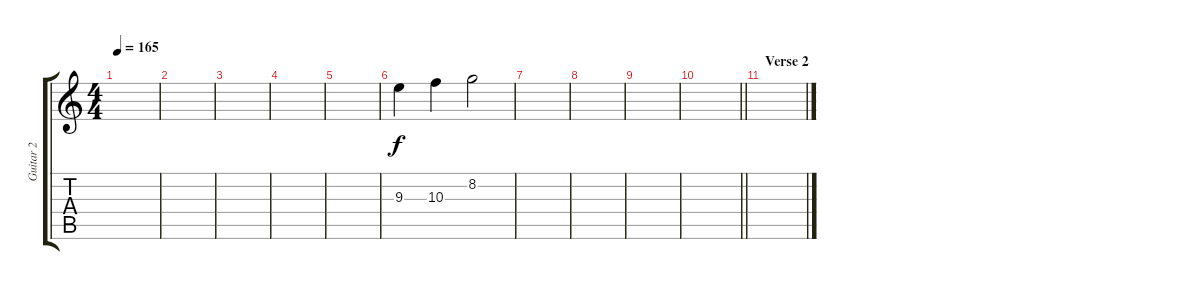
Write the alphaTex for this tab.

\track ("Guitar 2" "Guitar 2") {instrument acousticguitarsteel}
\staff {score tabs}
\tuning (E4 B3 G3 D3 A2 E2) {hide}
\ts (4 4)
\tempo 165
\clef g2
\ks c
|
|
|
|
|
9.3.4 10.3.4 8.2.2 |
|
|
|
\barLineRight lightlight
|
\section ("" "Verse 2")
